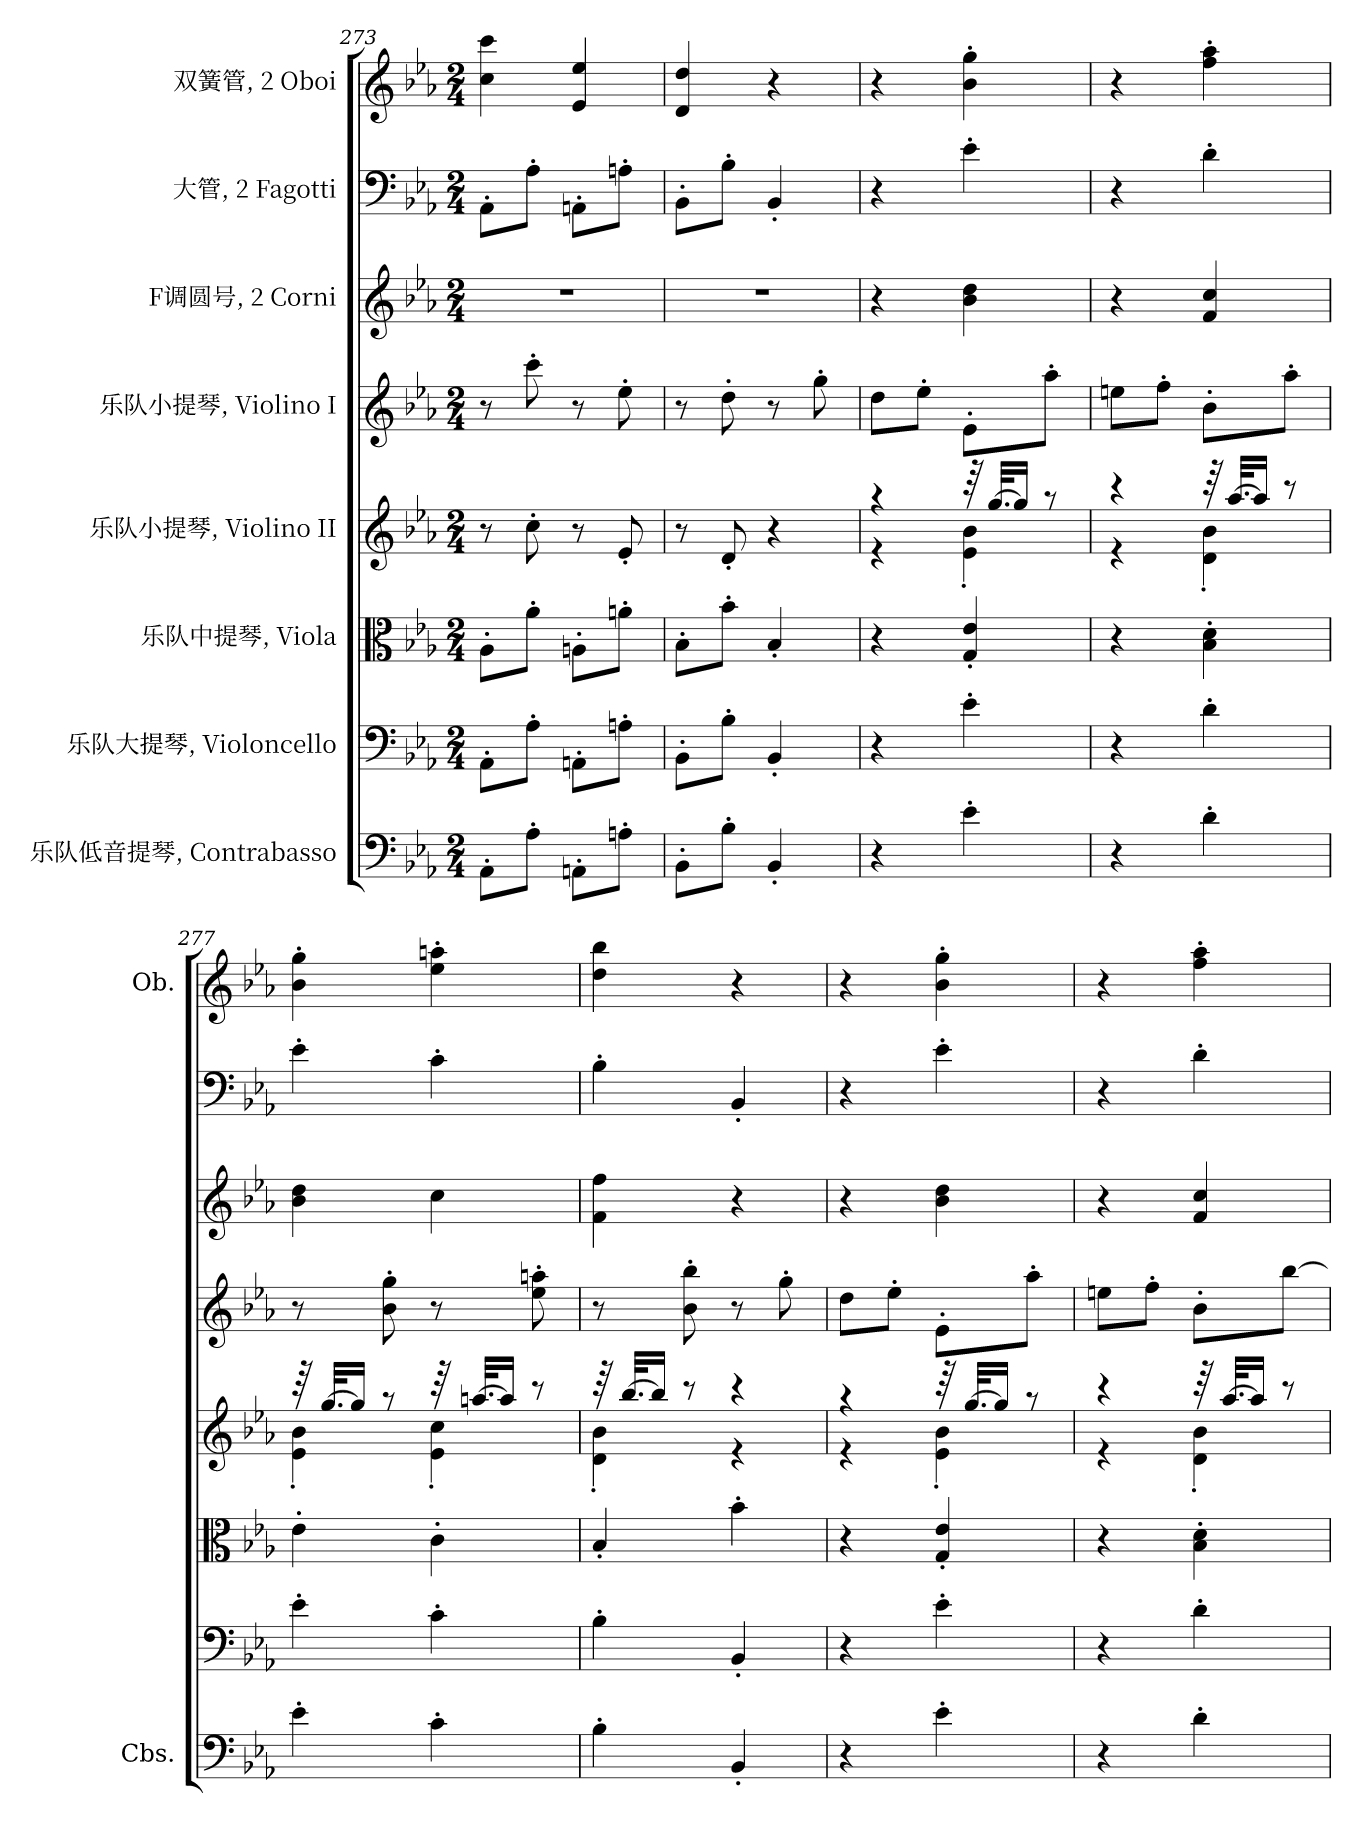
**kern	**kern	**kern	**kern	**kern	**kern	**kern	**kern
*part8	*part7	*part6	*part5	*part4	*part3	*part2	*part1
*staff8	*staff7	*staff6	*staff5	*staff4	*staff3	*staff2	*staff1
*I"乐队低音提琴, Contrabasso	*I"乐队大提琴, Violoncello	*I"乐队中提琴, Viola	*I"乐队小提琴, Violino II	*I"乐队小提琴, Violino I	*I"F调圆号, 2 Corni	*I"大管, 2 Fagotti	*I"双簧管, 2 Oboi
*I'Cbs.	*	*	*	*	*	*	*I'Ob.
!!LO:PB:g=z
*clefF4	*clefF4	*clefC3	*clefG2	*clefG2	*clefG2	*clefF4	*clefG2
*ITrd7c12	*	*	*	*	*ITrd4c7	*	*
*k[b-e-a-]	*k[b-e-a-]	*k[b-e-a-]	*k[b-e-a-]	*k[b-e-a-]	*k[b-e-a-d-]	*k[b-e-a-]	*k[b-e-a-]
*M2/4	*M2/4	*M2/4	*M2/4	*M2/4	*M2/4	*M2/4	*M2/4
=273	=273	=273	=273	=273	=273	=273	=273
8AAA-'\L	8AA-'\L	8A-'\L	8r	8r	2r	8AA-'\L	4cc\ 4ccc\
8AA-'\J	8A-'\J	8a-'\J	8cc'\	8ccc'\	.	8A-'\J	.
8AAAn'\L	8AAn'\L	8An'\L	8r	8r	.	8AAn'\L	4e-/ 4ee-/
8AAn'\J	8An'\J	8an'\J	8e-'/	8ee-'\	.	8An'\J	.
=274	=274	=274	=274	=274	=274	=274	=274
8BBB-'\L	8BB-'\L	8B-'\L	8r	8r	2r	8BB-'\L	4d/ 4dd/
8BB-'\J	8B-'\J	8b-'\J	8d'/	8dd'\	.	8B-'\J	.
4BBB-'/	4BB-'/	4B-'/	4r	8r	.	4BB-'/	4r
.	.	.	.	8gg'\	.	.	.
=275	=275	=275	=275	=275	=275	=275	=275
*	*	*	*^	*	*	*	*
4r	4r	4r	4r	4r	8dd\L	4r	4r	4r
.	.	.	.	.	8ee-'\J	.	.	.
4E-'\	4e-'\	4G/' 4e-/'	64r	4e-\' 4b-\'	8e-'\L	4e-\ 4g\	4e-'\	4b-\' 4gg\'
.	.	.	[32.gg/KLL	.	.	.	.	.
.	.	.	16gg/JJ]	.	.	.	.	.
.	.	.	8r	.	8aa-'\J	.	.	.
=276	=276	=276	=276	=276	=276	=276	=276	=276
4r	4r	4r	4r	4r	8een\L	4r	4r	4r
.	.	.	.	.	8ff'\J	.	.	.
4D'\	4d'\	4B-\' 4d\'	64r	4d\' 4b-\'	8b-'\L	4B-/ 4f/	4d'\	4ff\' 4aa-\'
.	.	.	[32.aa-/KLL	.	.	.	.	.
.	.	.	16aa-/JJ]	.	.	.	.	.
.	.	.	8r	.	8aa-'\J	.	.	.
=277	=277	=277	=277	=277	=277	=277	=277	=277
4E-'\	4e-'\	4e-'\	64r	4e-\' 4b-\'	8r	4e-\ 4g\	4e-'\	4b-\' 4gg\'
.	.	.	[32.gg/KLL	.	.	.	.	.
.	.	.	16gg/JJ]	.	.	.	.	.
.	.	.	8r	.	8b-\' 8gg\'	.	.	.
4C'\	4c'\	4c'\	64r	4e-\' 4cc\'	8r	4f\	4c'\	4ee-\' 4aan\'
.	.	.	[32.aan/KLL	.	.	.	.	.
.	.	.	16aa/JJ]	.	.	.	.	.
.	.	.	8r	.	8ee-\' 8aan\'	.	.	.
!!LO:PB:g=z
=278	=278	=278	=278	=278	=278	=278	=278	=278
4BB-'\	4B-'\	4B-'/	64r	4d\' 4b-\'	8r	4B-\ 4b-\	4B-'\	4dd\ 4bb-\
.	.	.	[32.bb-/KLL	.	.	.	.	.
.	.	.	16bb-/JJ]	.	.	.	.	.
.	.	.	8r	.	8b-\' 8bb-\'	.	.	.
4BBB-'/	4BB-'/	4b-'\	4r	4r	8r	4r	4BB-'/	4r
.	.	.	.	.	8gg'\	.	.	.
=279	=279	=279	=279	=279	=279	=279	=279	=279
4r	4r	4r	4r	4r	8dd\L	4r	4r	4r
.	.	.	.	.	8ee-'\J	.	.	.
4E-'\	4e-'\	4G/' 4e-/'	64r	4e-\' 4b-\'	8e-'\L	4e-\ 4g\	4e-'\	4b-\' 4gg\'
.	.	.	[32.gg/KLL	.	.	.	.	.
.	.	.	16gg/JJ]	.	.	.	.	.
.	.	.	8r	.	8aa-'\J	.	.	.
=280	=280	=280	=280	=280	=280	=280	=280	=280
4r	4r	4r	4r	4r	8een\L	4r	4r	4r
.	.	.	.	.	8ff'\J	.	.	.
4D'\	4d'\	4B-\' 4d\'	64r	4d\' 4b-\'	8b-'\L	4B-/ 4f/	4d'\	4ff\' 4aa-\'
.	.	.	[32.aa-/KLL	.	.	.	.	.
.	.	.	16aa-/JJ]	.	.	.	.	.
.	.	.	8r	.	[8bb-\J	.	.	.
*	*	*	*v	*v	*	*	*	*
=	=	=	=	=	=	=	=
*-	*-	*-	*-	*-	*-	*-	*-
